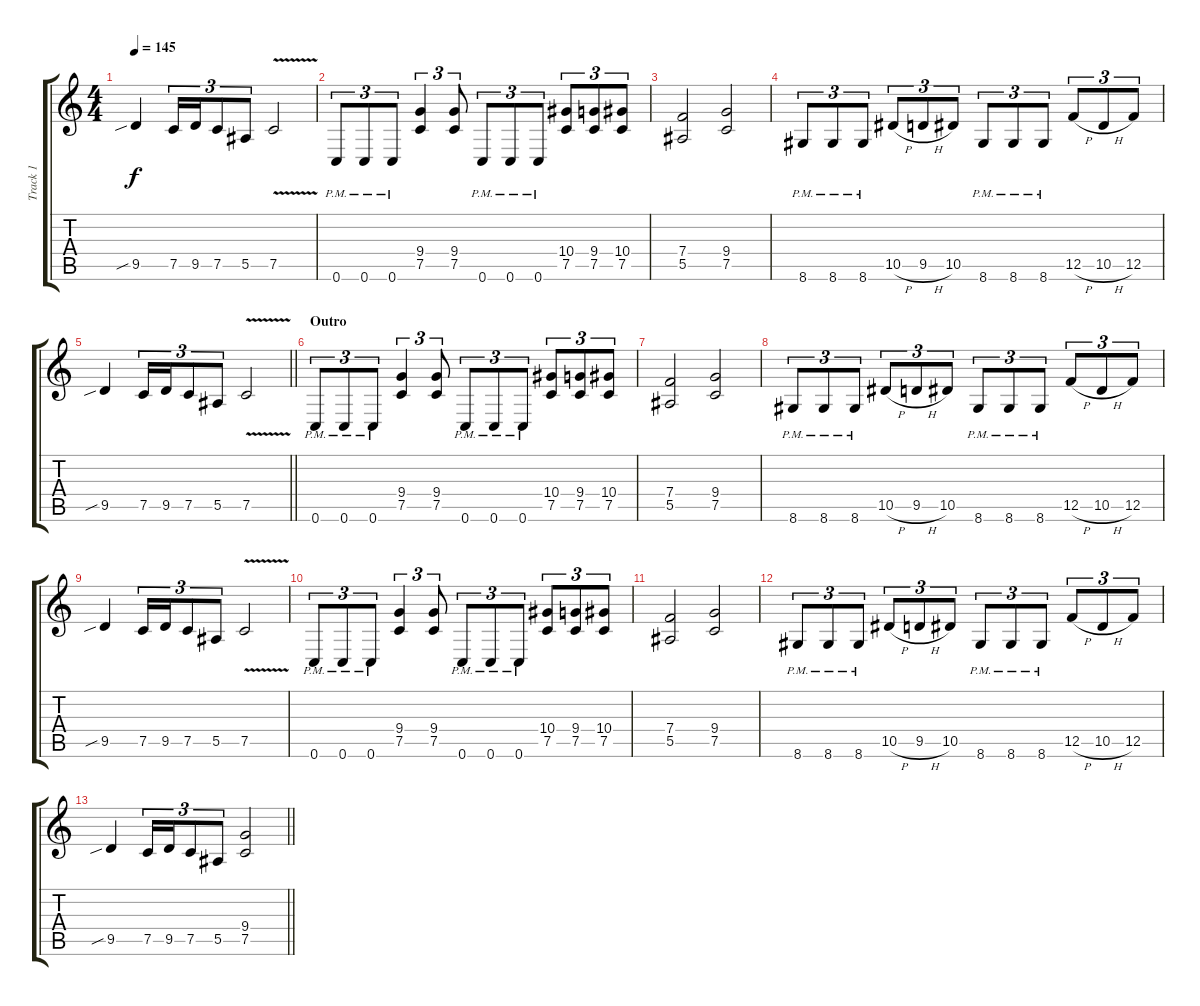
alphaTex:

\track ("Track 1" "Track 1") {instrument distortionguitar}
\staff {score tabs}
\tuning (C4 G3 Eb3 Bb2 F2 C2) {hide}
\ts (4 4)
\tempo 145
\clef g2
\ks c
9.5{sib}.4{dy f} 7.5.16{tu (3 2)} 9.5.16{tu (3 2)} 7.5.8{tu (3 2)} 5.5.8{tu (3 2)} 7.5{v}.2 |
0.6{pm}.8{tu (3 2)} 0.6{pm}.8{tu (3 2)} 0.6{pm}.8{tu (3 2)} (9.4 7.5).4{tu (3 2)} (9.4 7.5).8{tu (3 2)} 0.6{pm}.8{tu (3 2)} 0.6{pm}.8{tu (3 2)} 0.6{pm}.8{tu (3 2)} (10.4 7.5).8{tu (3 2)} (9.4 7.5).8{tu (3 2)} (10.4 7.5).8{tu (3 2)} |
(7.4 5.5).2 (9.4 7.5).2 |
8.6{pm}.8{tu (3 2)} 8.6{pm}.8{tu (3 2)} 8.6{pm}.8{tu (3 2)} 10.5{h}.8{tu (3 2)} 9.5{h}.8{tu (3 2)} 10.5.8{tu (3 2)} 8.6{pm}.8{tu (3 2)} 8.6{pm}.8{tu (3 2)} 8.6{pm}.8{tu (3 2)} 12.5{h}.8{tu (3 2)} 10.5{h}.8{tu (3 2)} 12.5.8{tu (3 2)} |
\barLineRight lightlight
9.5{sib}.4 7.5.16{tu (3 2)} 9.5.16{tu (3 2)} 7.5.8{tu (3 2)} 5.5.8{tu (3 2)} 7.5{v}.2 |
\section ("" "Outro")
0.6{pm}.8{tu (3 2)} 0.6{pm}.8{tu (3 2)} 0.6{pm}.8{tu (3 2)} (9.4 7.5).4{tu (3 2)} (9.4 7.5).8{tu (3 2)} 0.6{pm}.8{tu (3 2)} 0.6{pm}.8{tu (3 2)} 0.6{pm}.8{tu (3 2)} (10.4 7.5).8{tu (3 2)} (9.4 7.5).8{tu (3 2)} (10.4 7.5).8{tu (3 2)} |
(7.4 5.5).2 (9.4 7.5).2 |
8.6{pm}.8{tu (3 2)} 8.6{pm}.8{tu (3 2)} 8.6{pm}.8{tu (3 2)} 10.5{h}.8{tu (3 2)} 9.5{h}.8{tu (3 2)} 10.5.8{tu (3 2)} 8.6{pm}.8{tu (3 2)} 8.6{pm}.8{tu (3 2)} 8.6{pm}.8{tu (3 2)} 12.5{h}.8{tu (3 2)} 10.5{h}.8{tu (3 2)} 12.5.8{tu (3 2)} |
9.5{sib}.4 7.5.16{tu (3 2)} 9.5.16{tu (3 2)} 7.5.8{tu (3 2)} 5.5.8{tu (3 2)} 7.5{v}.2 |
0.6{pm}.8{tu (3 2)} 0.6{pm}.8{tu (3 2)} 0.6{pm}.8{tu (3 2)} (9.4 7.5).4{tu (3 2)} (9.4 7.5).8{tu (3 2)} 0.6{pm}.8{tu (3 2)} 0.6{pm}.8{tu (3 2)} 0.6{pm}.8{tu (3 2)} (10.4 7.5).8{tu (3 2)} (9.4 7.5).8{tu (3 2)} (10.4 7.5).8{tu (3 2)} |
(7.4 5.5).2 (9.4 7.5).2 |
8.6{pm}.8{tu (3 2)} 8.6{pm}.8{tu (3 2)} 8.6{pm}.8{tu (3 2)} 10.5{h}.8{tu (3 2)} 9.5{h}.8{tu (3 2)} 10.5.8{tu (3 2)} 8.6{pm}.8{tu (3 2)} 8.6{pm}.8{tu (3 2)} 8.6{pm}.8{tu (3 2)} 12.5{h}.8{tu (3 2)} 10.5{h}.8{tu (3 2)} 12.5.8{tu (3 2)} |
\barLineRight lightlight
9.5{sib}.4 7.5.16{tu (3 2)} 9.5.16{tu (3 2)} 7.5.8{tu (3 2)} 5.5.8{tu (3 2)} (9.4 7.5).2
